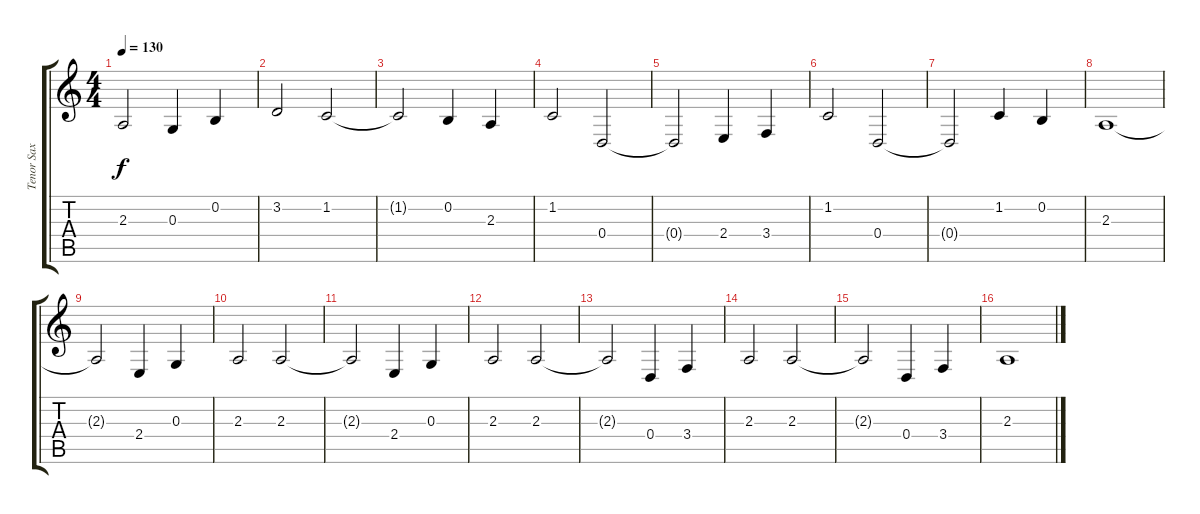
\track ("Tenor Sax" "Tenor Sax") {instrument tenorsax}
\staff {score tabs}
\tuning (E4 B3 G3 D3 A2 E2) {hide}
\ts (4 4)
\tempo 130
\clef g2
\ks c
2.3{t}.2{dy f} 0.3.4 0.2.4 |
3.2.2 1.2.2 |
1.2{t}.2 0.2.4 2.3.4 |
1.2.2 0.4.2 |
0.4{t}.2 2.4.4 3.4.4 |
1.2.2 0.4.2 |
0.4{t}.2 1.2.4 0.2.4 |
2.3.1 |
2.3{t}.2 2.4.4 0.3.4 |
2.3.2 2.3.2 |
2.3{t}.2 2.4.4 0.3.4 |
2.3.2 2.3.2 |
2.3{t}.2 0.4.4 3.4.4 |
2.3.2 2.3.2 |
2.3{t}.2 0.4.4 3.4.4 |
2.3.1
